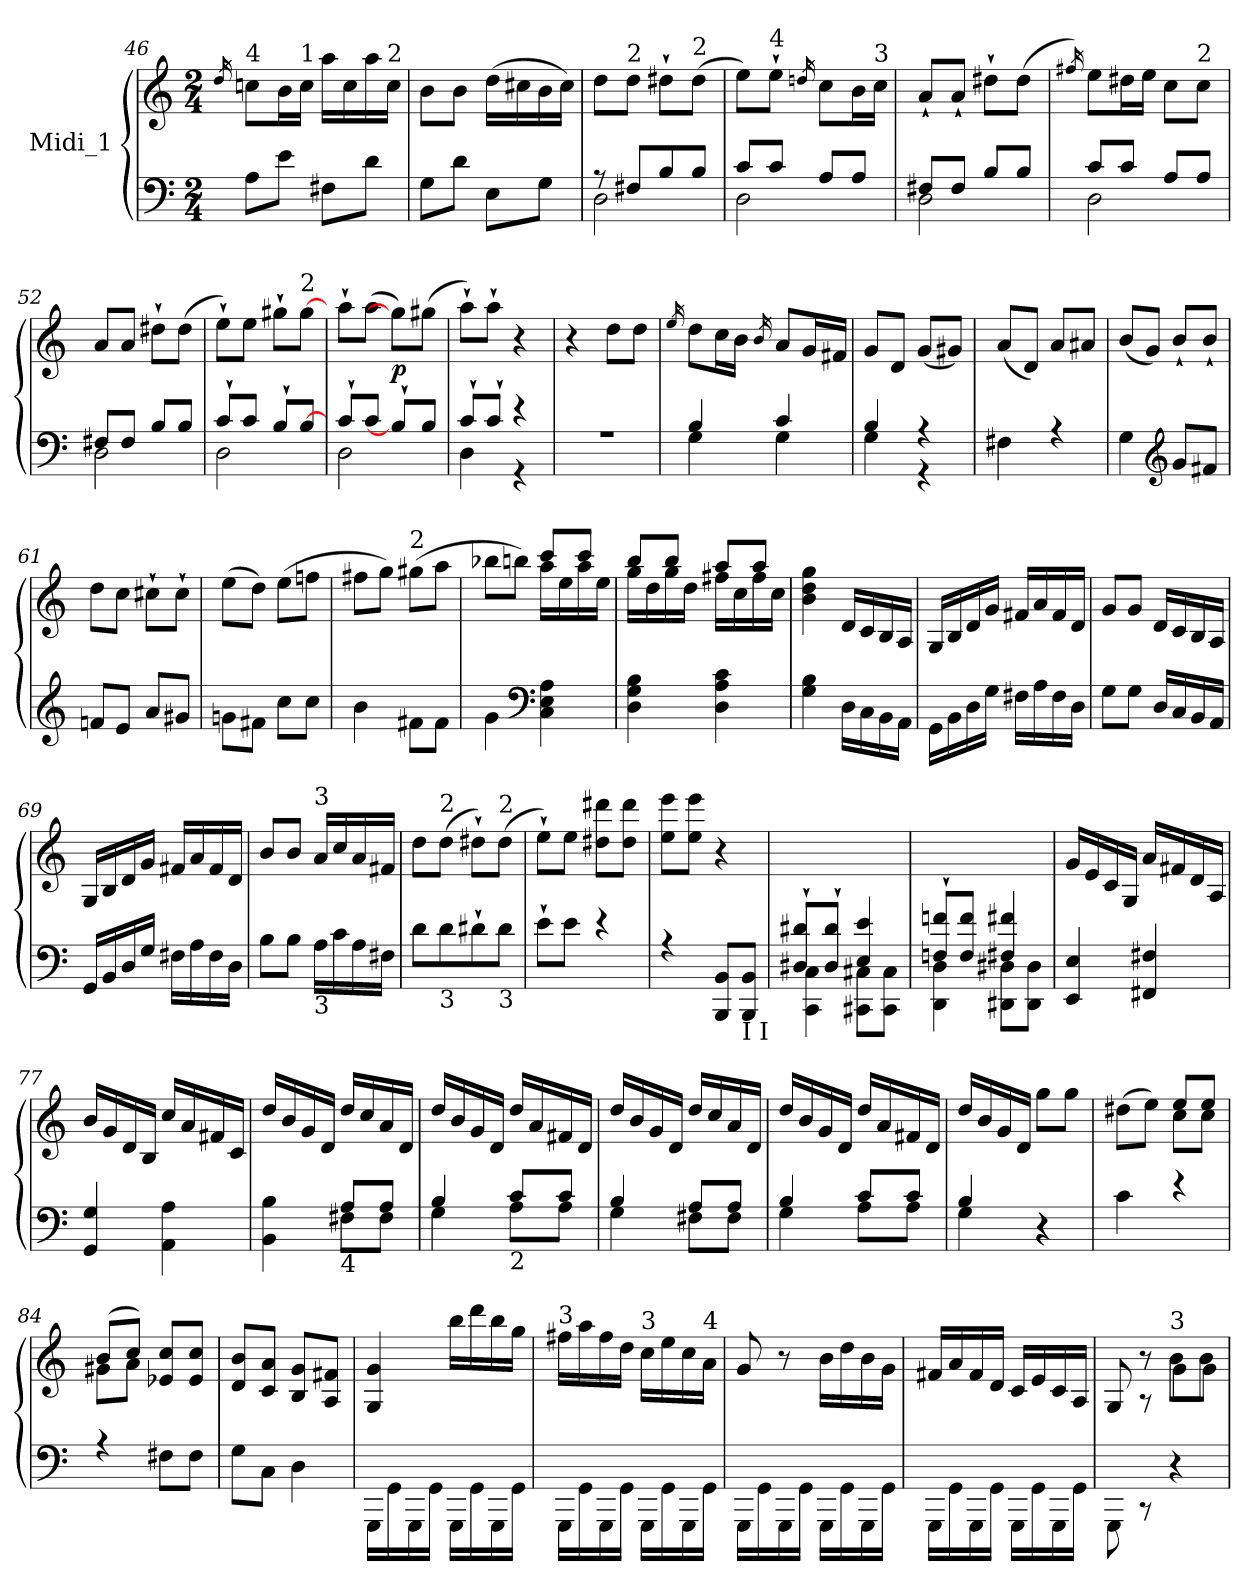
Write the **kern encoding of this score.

**kern	**kern	**dynam
*part1	*part1	*part1
*staff2	*staff1	*staff1/2
*I"Midi_1	*	*
!!LO:LB:g=z
*clefF4	*clefG2	*
*k[]	*k[]	*
*M2/4	*M2/4	*
=46	=46	=46
.	16qdd/	.
!	!LO:TX:a:t=4	!
8A\L	8ccni\L	.
8e\J	16b\L	.
!	!LO:TX:a:t=1	!
.	16cc\JJ	.
8F#X\L	16aa\LL	.
.	16cc\	.
8d\J	16aa\	.
!	!LO:TX:a:t=2	!
.	16cc\JJ	.
!!LO:LB:g=z
=47	=47	=47
*^	*	*
8G\L	2ryy	8b\L	.
8d\J	.	8b\J	.
8E\L	.	(>16dd\LL	.
.	.	16cc#X\	.
8G\J	.	16b\	.
.	.	16cc#\JJ)	.
=48	=48	=48	=48
8r	2D\	8dd\L	.
!	!	!LO:TX:a:t=2	!
8F#X/L	.	8dd\J	.
8B/	.	8dd#X`\L	.
!	!	!LO:TX:a:t=2	!
8B/J	.	(>8dd#\J	.
=49	=49	=49	=49
8c/L	2D\	8ee\L)	.
!	!	!LO:TX:a:t=4	!
8c/J	.	8ee`\J	.
.	.	16qddni/	.
8A/L	.	8cc\L	.
8A/J	.	16b\L	.
!	!	!LO:TX:a:t=3	!
.	.	16cc\JJ	.
=50	=50	=50	=50
8F#X/L	2D\	8a`/L	.
8F#/J	.	8a`/J	.
8B/L	.	8dd#X`\L	.
8B/J	.	(>8dd#\J	.
=51	=51	=51	=51
.	.	16qff#X/)	.
8c/L	2D\	8ee\L	.
8c/J	.	16dd#X\L	.
.	.	16ee\JJ	.
8A/L	.	8cc\L	.
!	!	!LO:TX:a:t=2	!
8A/J	.	8cc\J	.
=52	=52	=52	=52
8F#X/L	2D\	8a/L	.
8F#/J	.	8a/J	.
8B/L	.	8dd#X`\L	.
(8B/J	.	(>8dd#\J	.
!!LO:LB:g=z
=53	=53	=53	=53
8c`/L	2D\	8ee`\L)	.
8c/J	.	8ee\J	.
8B`/L	.	8gg#X`\L)	.
!	!	!LO:TX:a:t=2	!
[8B/J	.	[8gg#\J	.
!!LO:LB:g=z
=54	=54	=54	=54
8c`/L	2D\	8aa`\L	.
8c/J	.	(>8aa\J	.
!	!	!	!LO:DY:b
8B`/L]	.	8gg#\L])	p
8B/J	.	(>8gg#X\J	.
=55	=55	=55	=55
8c`/L	4D\	8aa`\L)	.
8c`/J	.	8aa`\J	.
4r	4r	4r	.
=56	=56	=56	=56
2r	2ryy	4r	.
.	.	8dd\L	.
.	.	8dd\J	.
=57	=57	=57	=57
.	.	16qee/	.
4B/	4G\	8dd\L	.
.	.	16cc\L	.
.	.	16b\JJ	.
.	.	16qb/	.
4c/	4G\	8a/L	.
.	.	16g/L	.
.	.	16f#X/JJ	.
=58	=58	=58	=58
4B/	4G\	8g/L	.
.	.	8d/J	.
4r	4r	(8g/L	.
.	.	8g#X/J)	.
=59	=59	=59	=59
4F#X\	2ryy	(8a/L	.
.	.	8d/J)	.
4r	.	8a/L	.
.	.	8a#X/J	.
=60	=60	=60	=60
4G\	4ryy	(8b/L	.
.	.	8g/J)	.
*clefG2	*	*	*
8g/L	4ryy	8b`/L	.
8f#X/J	.	8b`/J	.
!!LO:PB:g=z
=61	=61	=61	=61
8fni/L	2ryy	8dd\L	.
8e/J	.	8cc\J	.
8a/L	.	8cc#X`\L	.
8g#X/J	.	8cc#`\J	.
!!LO:LB:g=z
=62	=62	=62	=62
2ryy	8gni\L	(>8ee\L	.
.	8f#X\J	8dd\J)	.
.	8cc\L	(>8ee\L	.
.	8cc\J	8ffni\J	.
=63	=63	=63	=63
2ryy	4b\	8ff#X\L	.
.	.	8gg\J)	.
!	!	!LO:TX:a:t=2	!
.	8f#X\L	(>8gg#X\L	.
.	8f#\J	8aa\J	.
=64	=64	=64	=64
*	*	*^	*
4ryy	4g\	8bb-X\L	4ryy	.
.	.	8bbn\J)	.	.
*clefF4	*	*	*	*
4ryy	4C\ 4E\ 4A\	8ccc/L	16aa\LL	.
.	.	.	16ee\	.
.	.	8ccc/J	16aa\	.
.	.	.	16ee\JJ	.
*v	*v	*	*	*
=65	=65	=65	=65
4D\ 4G\ 4B\	8bb/L	16gg\LL	.
.	.	16dd\	.
.	8bb/J	16gg\	.
.	.	16dd\JJ	.
4D\ 4A\ 4c\	8aa/L	16ff#X\LL	.
.	.	16cc\	.
.	8aa/J	16ff#\	.
.	.	16cc\JJ	.
*	*v	*v	*
=66	=66	=66
*^	*	*
2ryy	4G\ 4B\	4b\ 4dd\ 4gg\	.
.	16D\LL	16d/LL	.
.	16C\	16c/	.
.	16BB\	16B/	.
.	16AA\JJ	16A/JJ	.
!!LO:LB:g=z
=67	=67	=67	=67
2ryy	16GG\LL	16G/LL	.
.	16BB\	16B/	.
.	16D\	16d/	.
.	16G\JJ	16g/JJ	.
.	16F#X\LL	16f#X/LL	.
.	16A\	16a/	.
.	16F#\	16f#/	.
.	16D\JJ	16d/JJ	.
!!LO:LB:g=z
=68	=68	=68	=68
8G\L	2ryy	8g/L	.
8G\J	.	8g/J	.
16D/LL	.	16d/LL	.
16C/	.	16c/	.
16BB/	.	16B/	.
16AA/JJ	.	16A/JJ	.
=69	=69	=69	=69
16GG/LL	2ryy	16G/LL	.
16BB/	.	16B/	.
16D/	.	16d/	.
16G/JJ	.	16g/JJ	.
16F#X\LL	.	16f#X/LL	.
16A\	.	16a/	.
16F#\	.	16f#/	.
16D\JJ	.	16d/JJ	.
=70	=70	=70	=70
8B\L	2ryy	8b/L	.
8B\J	.	8b/J	.
!	!	!LO:TX:a:t=3	!
!LO:TX:b:t=3	!	!	!
16A\LL	.	16a/LL	.
16c\	.	16cc/	.
16A\	.	16a/	.
16F#X\JJ	.	16f#X/JJ	.
=71	=71	=71	=71
8d\L	2ryy	8dd\L	.
!	!	!LO:TX:a:t=2	!
!LO:TX:b:t=3	!	!	!
8d\	.	(>8dd\J	.
8d#X`\	.	8dd#X`\L)	.
!	!	!LO:TX:a:t=2	!
!LO:TX:b:t=3	!	!	!
8d#\J	.	(>8dd#\J	.
=72	=72	=72	=72
8e`\L	2ryy	8ee`\L)	.
8e\J	.	8ee\J	.
4r	.	8dd#X\ 8ddd#X\L	.
.	.	8dd#\ 8ddd#\J	.
=73	=73	=73	=73
4r	2ryy	8ee\ 8eee\L	.
.	.	8ee\ 8eee\J	.
8BBB/ 8BB/L	.	4r	.
!LO:TX:b:t=I I	!	!	!
8BBB/ 8BB/J	.	.	.
!!LO:PB:g=z
=74	=74	=74	=74
8D#X/` 8d#X/`L	4CC\ 4C\	2ryy	.
8D#/` 8d#/`J	.	.	.
4E/ 4e/	8CC#X\ 8C#X\L	.	.
.	8CC#\ 8C#\J	.	.
!!LO:LB:g=z
=75	=75	=75	=75
8Fni/` 8fni/`L	4DD\ 4D\	2ryy	.
8F/ 8f/J	.	.	.
4F#X/ 4f#X/	8DD#X\ 8D#X\L	.	.
.	8DD#\ 8D#\J	.	.
=76	=76	=76	=76
4EE/ 4E/	2ryy	16g/LL	.
.	.	16e/	.
.	.	16c/	.
.	.	16G/JJ	.
4FF#X/ 4F#X/	.	16a/LL	.
.	.	16f#X/	.
.	.	16d/	.
.	.	16A/JJ	.
=77	=77	=77	=77
4GG/ 4G/	2ryy	16b/LL	.
.	.	16g/	.
.	.	16d/	.
.	.	16B/JJ	.
4AA\ 4A\	.	16cc/LL	.
.	.	16a/	.
.	.	16f#X/	.
.	.	16c/JJ	.
=78	=78	=78	=78
4BB\ 4B\	4ryy	16dd/LL	.
.	.	16b/	.
.	.	16g/	.
.	.	16d/JJ	.
!LO:TX:b:t=4	!	!	!
8A/L	8F#X\L	16dd/LL	.
.	.	16cc/	.
8A/J	8F#\J	16a/	.
.	.	16d/JJ	.
=79	=79	=79	=79
4B/	4G\	16dd/LL	.
.	.	16b/	.
.	.	16g/	.
.	.	16d/JJ	.
!LO:TX:b:t=2	!	!	!
8c/L	8A\L	16dd/LL	.
.	.	16a/	.
8c/J	8A\J	16f#X/	.
.	.	16d/JJ	.
!!LO:LB:g=z
=80	=80	=80	=80
*	*^	*	*
2ryy	4B/	4G\	16dd/LL	.
.	.	.	16b/	.
.	.	.	16g/	.
.	.	.	16d/JJ	.
.	8A/L	8F#X\L	16dd/LL	.
.	.	.	16cc/	.
.	8A/J	8F#\J	16a/	.
.	.	.	16d/JJ	.
=81	=81	=81	=81	=81
2ryy	4B/	4G\	16dd/LL	.
.	.	.	16b/	.
.	.	.	16g/	.
.	.	.	16d/JJ	.
.	8c/L	8A\L	16dd/LL	.
.	.	.	16a/	.
.	8c/J	8A\J	16f#X/	.
.	.	.	16d/JJ	.
=82	=82	=82	=82	=82
2ryy	4B/	4G\	16dd/LL	.
.	.	.	16b/	.
.	.	.	16g/	.
.	.	.	16d/JJ	.
.	4r	4r	8gg\L	.
.	.	.	8gg\J	.
=83	=83	=83	=83	=83
*	*	*	*^	*
4ryy	4c\	2ryy	(>8dd#X\L	4ryy	.
.	.	.	8ee\J)	.	.
4ryy	4r	.	8ee/L	8cc\L	.
.	.	.	8ee/J	8cc\J	.
=84	=84	=84	=84	=84	=84
4ryy	4r	2ryy	(>8b/L	8g#X\L	.
.	.	.	8cc/J)	8a\J	.
4ryy	8F#X\L	.	8e-X/ 8cc/L	4ryy	.
.	8F#\J	.	8e-/ 8cc/J	.	.
*	*	*	*v	*v	*
=85	=85	=85	=85	=85
2ryy	8G\L	2ryy	8d/ 8b/L	.
.	8C\J	.	8c/ 8a/J	.
.	4D\	.	8B/ 8g/L	.
.	.	.	8A/ 8f#X/J	.
*	*v	*v	*	*
!!LO:LB:g=z
=86	=86	=86	=86
2ryy	16GGG\LL	4G/ 4g/	.
.	16GG\	.	.
.	16GGG\	.	.
.	16GG\JJ	.	.
.	16GGG\LL	16bb\LL	.
.	16GG\	16ddd\	.
.	16GGG\	16bb\	.
.	16GG\JJ	16gg\JJ	.
=87	=87	=87	=87
!	!	!LO:TX:a:t=3	!
2ryy	16GGG\LL	16ff#X\LL	.
.	16GG\	16aa\	.
.	16GGG\	16ff#\	.
.	16GG\JJ	16dd\JJ	.
!	!	!LO:TX:a:t=3	!
.	16GGG\LL	16cc\LL	.
.	16GG\	16ee\	.
.	16GGG\	16cc\	.
!	!	!LO:TX:a:t=4	!
.	16GG\JJ	16a\JJ	.
=88	=88	=88	=88
2ryy	16GGG\LL	8g/	.
.	16GG\	.	.
.	16GGG\	8r	.
.	16GG\JJ	.	.
.	16GGG\LL	16b\LL	.
.	16GG\	16dd\	.
.	16GGG\	16b\	.
.	16GG\JJ	16g\JJ	.
=89	=89	=89	=89
2ryy	16GGG\LL	16f#X/LL	.
.	16GG\	16a/	.
.	16GGG\	16f#/	.
.	16GG\JJ	16d/JJ	.
.	16GGG\LL	16c/LL	.
.	16GG\	16e/	.
.	16GGG\	16c/	.
.	16GG\JJ	16A/JJ	.
=90	=90	=90	=90
*	*	*^	*
8ryy	8GGG\	8G/	4ryy	.
8rb	8r	8r	.	.
!	!	!LO:TX:a:t=3	!	!
4ryy	4r	8b\L	8g\L	.
.	.	8b\J	8g\J	.
*v	*v	*	*	*
*	*v	*v	*
=	=	=
*-	*-	*-
